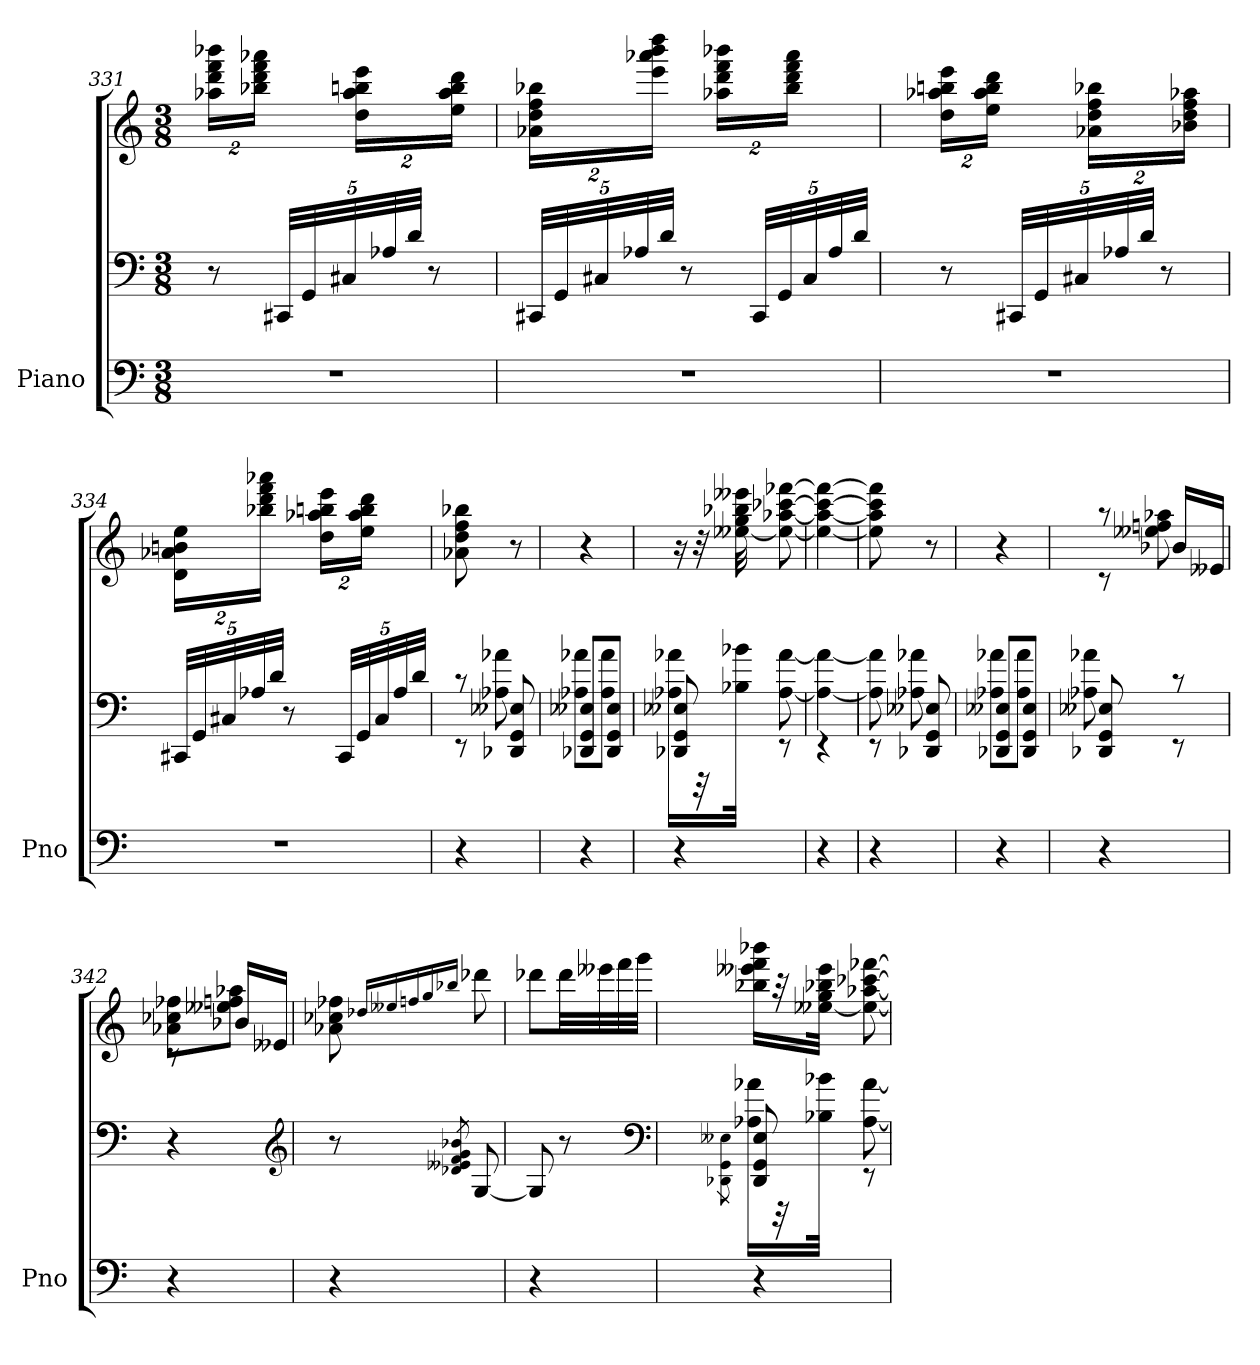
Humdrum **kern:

**kern	**kern	**kern
*part1	*part1	*part1
*staff3	*staff2	*staff1
*I"Piano	*	*
*I'Pno	*	*
*clefF4	*clefF4	*clefG2
*k[]	*k[]	*k[]
*M3/8	*M3/8	*M3/8
=331	=331	=331
4.r	8r	32%3aa-X 32%3ddd 32%3fff 32%3bbb-XLL
.	.	32%3bb-X 32%3ddd 32%3fff 32%3aaa-XJJ
.	40CC#XLLL	.
.	40GG	.
.	40C#X	.
.	.	32%3dd 32%3aa- 32%3bbn 32%3eeeLL
.	40A-X	.
.	40dJJJ	.
.	8r	.
.	.	32%3ee 32%3aa- 32%3bb 32%3dddJJ
=332	=332	=332
4.r	40CC#XLLL	32%3a-X 32%3dd 32%3ff 32%3bb-XLL
.	40GG	.
.	40C#X	.
.	40A-X	.
.	.	32%3eee 32%3aaa-X 32%3bbb 32%3ddddJJ
.	40dJJJ	.
.	8r	.
.	.	32%3aa-X 32%3ddd 32%3fff 32%3bbb-XLL
.	40CC#LLL	.
.	40GG	.
.	.	32%3bb- 32%3ddd 32%3fff 32%3aaa-JJ
.	40C#	.
.	40A-	.
.	40dJJJ	.
=333	=333	=333
4.r	8r	32%3dd 32%3aa-X 32%3bbn 32%3eeeLL
.	.	32%3ee 32%3aa- 32%3bb 32%3dddJJ
.	40CC#XLLL	.
.	40GG	.
.	40C#X	.
.	.	32%3a-X 32%3dd 32%3ff 32%3bb-XLL
.	40A-X	.
.	40dJJJ	.
.	8r	.
.	.	32%3b-X 32%3dd 32%3ff 32%3aa-XJJ
=334	=334	=334
4.r	40CC#XLLL	32%3d 32%3a-X 32%3bn 32%3eeLL
.	40GG	.
.	40C#X	.
.	40A-X	.
.	.	32%3bb-X 32%3ddd 32%3fff 32%3aaa-XJJ
.	40dJJJ	.
.	8r	.
.	.	32%3dd 32%3aa-X 32%3bbn 32%3eeeLL
.	40CC#LLL	.
.	40GG	.
.	.	32%3ee 32%3aa- 32%3bb 32%3dddJJ
.	40C#	.
.	40A-	.
.	40dJJJ	.
=335	=335	=335
*	*^	*
4r	8rEE	8rc	8a-X 8dd 8ff 8bb-X
.	8DD-X 8GG 8E--X	8A-X 8a-X	8r
=336	=336	=336	=336
4r	8DD-X 8GG 8E--XL	8A-X 8a-XL	4r
.	8DD- 8GG 8E--J	8A- 8a-J	.
=337	=337	=337	=337
4r	8DD-X 8GG 8E--X	16A-X 16a-XLL	16r
.	.	32r	32r
.	.	32B-X 32b-XJJk	[32ee--X 32gg 32bb-X 32eee--X
.	8rEE	[8A- [8a-	8ee--_ [8aa-X [8ccc-X [8fff-X
=338	=338	=338	=338
4r	4rEE	4A-_ 4a-_	4ee--_ 4aa-_ 4ccc-_ 4fff-_
=339	=339	=339	=339
4r	8rEE	8A-] 8a-]	8ee--] 8aa-] 8ccc-] 8fff-]
.	8DD-X 8GG 8E--X	8A-X 8a-X	8r
=340	=340	=340	=340
4r	8DD-X 8GG 8E--XL	8A-X 8a-XL	4r
.	8DD- 8GG 8E--J	8A- 8a-J	.
=341	=341	=341	=341
*	*	*	*^
4r	8DD-X 8GG 8E--X	8A-X 8a-X	8rc	8raa
.	8rEE	8rc	16b-XLL	8ee--X 8ffn 8aa-X
.	.	.	16e--XJJ	.
*	*v	*v	*	*
=342	=342	=342	=342
4r	4r	8rc	8a-X 8cc-X 8ff-XL
.	.	16b-XLL	8ee--X 8ffn 8aa-XJ
.	.	16e--XJJ	.
*	*	*v	*v
*	*clefG2	*
=343	=343	=343
4r	8r	8a-X 8cc-X 8ff-X
.	.	16qqdd-X/LL
.	.	16qqee--X/
.	.	16qqffn/
.	.	16qqgg/
.	8qd-X/ 8qe--X/ 8qf/ 8qg/ 8qb-X/	16qqbb-X/JJ
.	[8G	8ddd-X
=344	=344	=344
4r	8G]	8ddd-XL
.	8r	32ddd-LL
.	.	32eee--X
.	.	32fff
.	.	32gggJJJ
*	*clefF4	*
=345	=345	=345
.	8qDD-X\ 8qGG\ 8qE--X\	.
*	*^	*
4r	8DD-] 8GG] 8E--]	16A-X 16a-XLL	16bb-X 16eee--X 16fff 16bbb-XLL
.	.	32r	32r
.	.	32B-X 32b-XJJk	[32ee--X 32gg 32bb-X 32eee--JJk
.	8rEE	[8A- [8a-	8ee--_ [8aa-X [8ccc-X [8fff-X
*	*v	*v	*
=	=	=
*-	*-	*-
